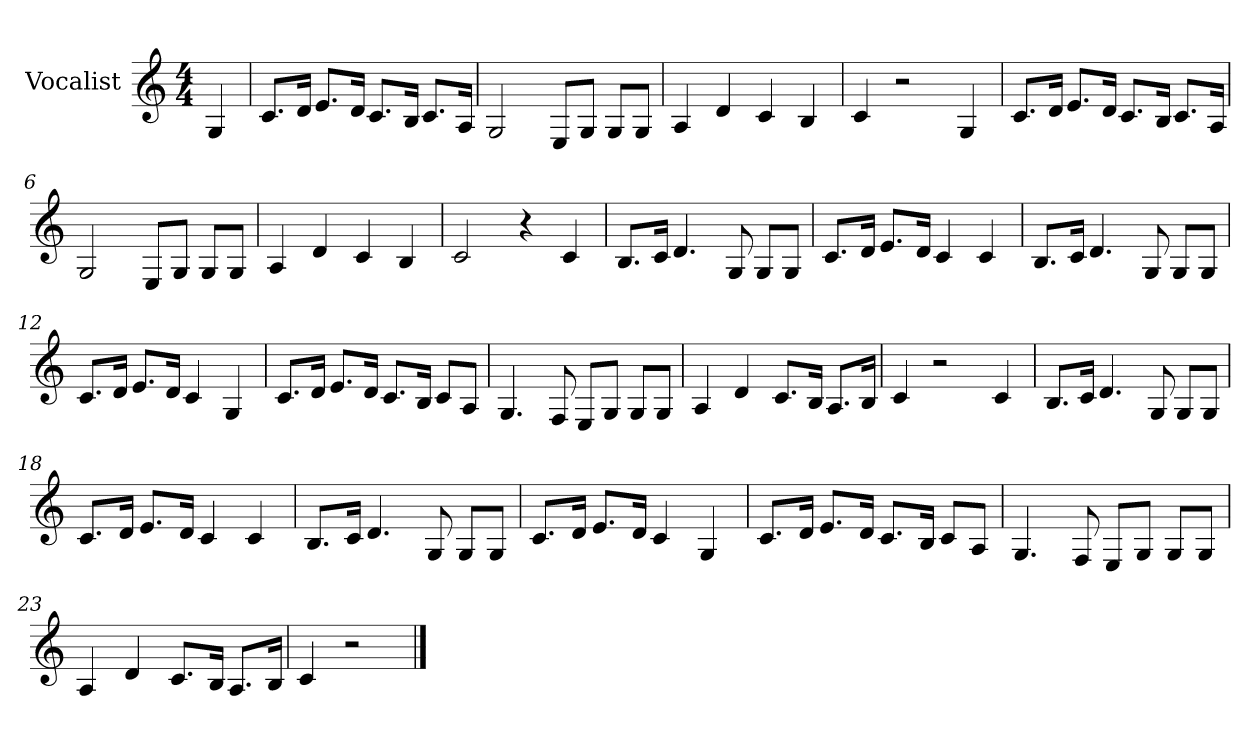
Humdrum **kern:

**kern
*part1
*staff1
*I"Vocalist
*k[]
*C:
*M4/4
=
4G
=1
8.cL
16dJk
8.eL
16dJk
8.cL
16BJk
8.cL
16AJk
=2
2G
8EL
8GJ
8GL
8GJ
=3
4A
4d
4c
4B
=4
4c
2r
4G
=5
8.cL
16dJk
8.eL
16dJk
8.cL
16BJk
8.cL
16AJk
=6
2G
8EL
8GJ
8GL
8GJ
=7
4A
4d
4c
4B
=8
2c
4r
4c
=9
8.BL
16cJk
4.d
8G
8GL
8GJ
=10
8.cL
16dJk
8.eL
16dJk
4c
4c
=11
8.BL
16cJk
4.d
8G
8GL
8GJ
=12
8.cL
16dJk
8.eL
16dJk
4c
4G
=13
8.cL
16dJk
8.eL
16dJk
8.cL
16BJk
8cL
8AJ
=14
4.G
8F
8EL
8GJ
8GL
8GJ
=15
4A
4d
8.cL
16BJk
8.AL
16BJk
=16
4c
2r
4c
=17
8.BL
16cJk
4.d
8G
8GL
8GJ
=18
8.cL
16dJk
8.eL
16dJk
4c
4c
=19
8.BL
16cJk
4.d
8G
8GL
8GJ
=20
8.cL
16dJk
8.eL
16dJk
4c
4G
=21
8.cL
16dJk
8.eL
16dJk
8.cL
16BJk
8cL
8AJ
=22
4.G
8F
8EL
8GJ
8GL
8GJ
=23
4A
4d
8.cL
16BJk
8.AL
16BJk
=24
4c
2r
==
*-
